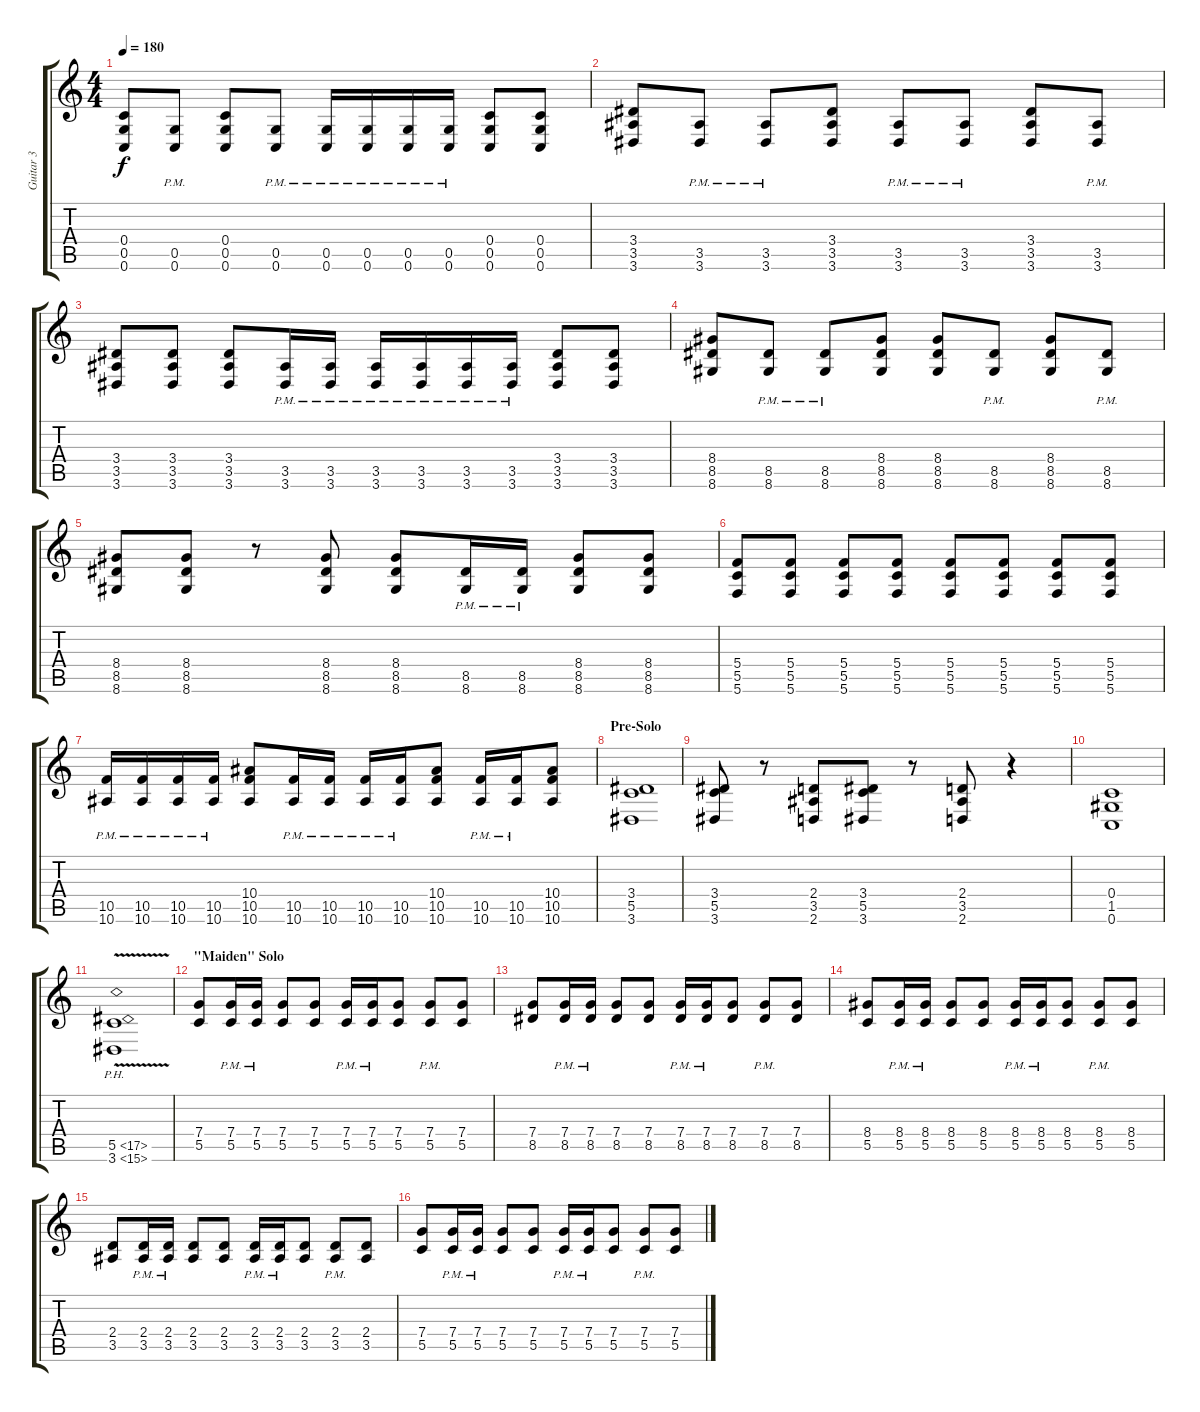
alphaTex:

\track ("Guitar 3" "Guitar 3") {instrument distortionguitar}
\staff {score tabs}
\tuning (D4 A3 F3 C3 G2 C2) {hide}
\ts (4 4)
\tempo 180
\clef g2
\ks c
(0.4 0.5 0.6).8{dy f} (0.5{pm} 0.6{pm}).8 (0.4 0.5 0.6).8 (0.5{pm} 0.6{pm}).8 (0.5{pm} 0.6{pm}).16 (0.5{pm} 0.6{pm}).16 (0.5{pm} 0.6{pm}).16 (0.5{pm} 0.6{pm}).16 (0.4 0.5 0.6).8 (0.4 0.5 0.6).8 |
(3.4 3.5 3.6).8 (3.5{pm} 3.6{pm}).8 (3.5{pm} 3.6{pm}).8 (3.4 3.5 3.6).8 (3.5{pm} 3.6{pm}).8 (3.5{pm} 3.6{pm}).8 (3.4 3.5 3.6).8 (3.5{pm} 3.6{pm}).8 |
(3.4 3.5 3.6).8 (3.4 3.5 3.6).8 (3.4 3.5 3.6).8 (3.5{pm} 3.6{pm}).16 (3.5{pm} 3.6{pm}).16 (3.5{pm} 3.6{pm}).16 (3.5{pm} 3.6{pm}).16 (3.5{pm} 3.6{pm}).16 (3.5{pm} 3.6{pm}).16 (3.4 3.5 3.6).8 (3.4 3.5 3.6).8 |
(8.4 8.5 8.6).8 (8.5{pm} 8.6{pm}).8 (8.5{pm} 8.6{pm}).8 (8.4 8.5 8.6).8 (8.4 8.5 8.6).8 (8.5{pm} 8.6{pm}).8 (8.4 8.5 8.6).8 (8.5{pm} 8.6{pm}).8 |
(8.4 8.5 8.6).8 (8.4 8.5 8.6).8 r.8 (8.4 8.5 8.6).8 (8.4 8.5 8.6).8 (8.5{pm} 8.6{pm}).16 (8.5{pm} 8.6{pm}).16 (8.4 8.5 8.6).8 (8.4 8.5 8.6).8 |
(5.4 5.5 5.6).8 (5.4 5.5 5.6).8 (5.4 5.5 5.6).8 (5.4 5.5 5.6).8 (5.4 5.5 5.6).8 (5.4 5.5 5.6).8 (5.4 5.5 5.6).8 (5.4 5.5 5.6).8 |
(10.5{pm} 10.6{pm}).16 (10.5{pm} 10.6{pm}).16 (10.5{pm} 10.6{pm}).16 (10.5{pm} 10.6{pm}).16 (10.4 10.5 10.6).8 (10.5{pm} 10.6{pm}).16 (10.5{pm} 10.6{pm}).16 (10.5{pm} 10.6{pm}).16 (10.5{pm} 10.6{pm}).16 (10.4 10.5 10.6).8 (10.5{pm} 10.6{pm}).16 (10.5{pm} 10.6{pm}).16 (10.4 10.5 10.6).8 |
\section ("" "Pre-Solo")
(3.4 5.5 3.6).1 |
(3.4 5.5 3.6).8 r.8 (2.4 3.5 2.6).8 (3.4 5.5 3.6).8 r.8 (2.4 3.5 2.6).8 r.4 |
(0.4 1.5 0.6).1 |
(5.5{ph 12 v} 3.6{ph 12 v}).1{instrument guitarharmonics} |
\section ("" "\"Maiden\" Solo")
(7.4 5.5).8{instrument distortionguitar} (7.4{pm} 5.5{pm}).16 (7.4{pm} 5.5{pm}).16 (7.4 5.5).8 (7.4 5.5).8 (7.4{pm} 5.5{pm}).16 (7.4{pm} 5.5{pm}).16 (7.4 5.5).8 (7.4{pm} 5.5{pm}).8 (7.4 5.5).8 |
(7.4 8.5).8 (7.4{pm} 8.5{pm}).16 (7.4{pm} 8.5{pm}).16 (7.4 8.5).8 (7.4 8.5).8 (7.4{pm} 8.5{pm}).16 (7.4{pm} 8.5{pm}).16 (7.4 8.5).8 (7.4{pm} 8.5{pm}).8 (7.4 8.5).8 |
(8.4 5.5).8 (8.4{pm} 5.5{pm}).16 (8.4{pm} 5.5{pm}).16 (8.4 5.5).8 (8.4 5.5).8 (8.4{pm} 5.5{pm}).16 (8.4{pm} 5.5{pm}).16 (8.4 5.5).8 (8.4{pm} 5.5{pm}).8 (8.4 5.5).8 |
(2.4 3.5).8 (2.4{pm} 3.5{pm}).16 (2.4{pm} 3.5{pm}).16 (2.4 3.5).8 (2.4 3.5).8 (2.4{pm} 3.5{pm}).16 (2.4{pm} 3.5{pm}).16 (2.4 3.5).8 (2.4{pm} 3.5{pm}).8 (2.4 3.5).8 |
(7.4 5.5).8 (7.4{pm} 5.5{pm}).16 (7.4{pm} 5.5{pm}).16 (7.4 5.5).8 (7.4 5.5).8 (7.4{pm} 5.5{pm}).16 (7.4{pm} 5.5{pm}).16 (7.4 5.5).8 (7.4{pm} 5.5{pm}).8 (7.4 5.5).8
